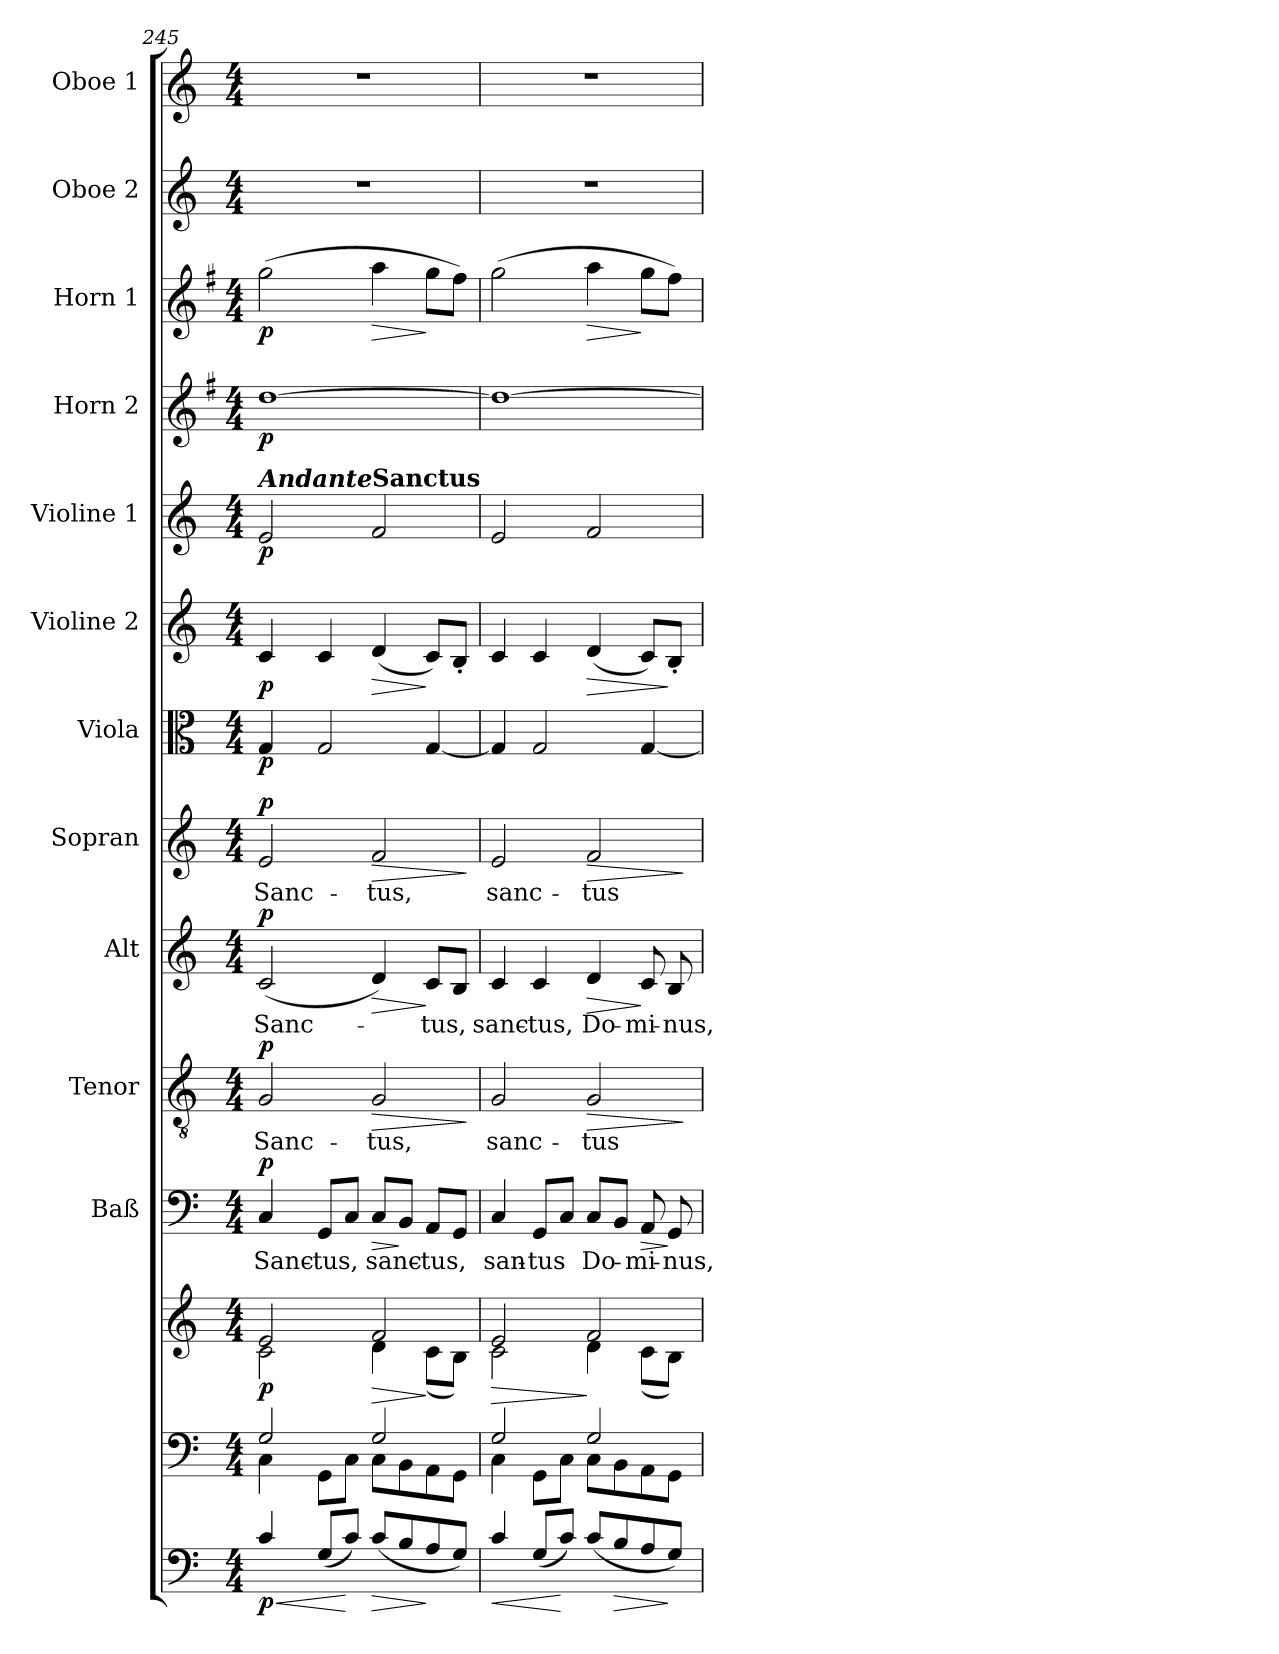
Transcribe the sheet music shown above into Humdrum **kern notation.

**kern	**dynam	**kern	**kern	**dynam	**kern	**text	**dynam	**kern	**text	**dynam	**kern	**text	**dynam	**kern	**text	**dynam	**kern	**dynam	**kern	**dynam	**kern	**dynam	**kern	**dynam	**kern	**dynam	**kern	**kern
*part13	*part13	*part12	*part12	*part12	*part11	*part11	*part11	*part10	*part10	*part10	*part9	*part9	*part9	*part8	*part8	*part8	*part7	*part7	*part6	*part6	*part5	*part5	*part4	*part4	*part3	*part3	*part2	*part1
*staff14	*staff14	*staff13	*staff12	*staff12/13	*staff11	*staff11	*staff11	*staff10	*staff10	*staff10	*staff9	*staff9	*staff9	*staff8	*staff8	*staff8	*staff7	*staff7	*staff6	*staff6	*staff5	*staff5	*staff4	*staff4	*staff3	*staff3	*staff2	*staff1
*	*	*	*	*	*I"Baß	*	*	*I"Tenor	*	*	*I"Alt	*	*	*I"Sopran	*	*	*I"Viola	*	*I"Violine 2	*	*I"Violine 1	*	*I"Horn 2	*	*I"Horn 1	*	*I"Oboe 2	*I"Oboe 1
*	*	*	*	*	*I'Baß	*	*	*I'Ten	*	*	*I'Alt	*	*	*I'Sop	*	*	*I'Vla.	*	*I'Vln. 2	*	*I'Vln. 1	*	*I'Hrn. 2	*	*I'Hrn. 1	*	*I'Ob. 2	*I'Ob. 1
!!LO:PB:g=z
*clefF4	*	*clefF4	*clefG2	*	*clefF4	*	*	*clefGv2	*	*	*clefG2	*	*	*clefG2	*	*	*clefC3	*	*clefG2	*	*clefG2	*	*clefG2	*	*clefG2	*	*clefG2	*clefG2
*ITrd7c12	*	*	*	*	*	*	*	*	*	*	*	*	*	*	*	*	*	*	*	*	*	*	*ITrd4c7	*	*ITrd4c7	*	*	*
*k[]	*	*k[]	*k[]	*	*k[]	*	*	*k[]	*	*	*k[]	*	*	*k[]	*	*	*k[]	*	*k[]	*	*k[]	*	*k[]	*	*k[]	*	*k[]	*k[]
*C:	*	*C:	*C:	*	*C:	*	*	*C:	*	*	*C:	*	*	*C:	*	*	*C:	*	*C:	*	*C:	*	*C:	*	*C:	*	*C:	*C:
*M4/4	*	*M4/4	*M4/4	*	*M4/4	*	*	*M4/4	*	*	*M4/4	*	*	*M4/4	*	*	*M4/4	*	*M4/4	*	*M4/4	*	*M4/4	*	*M4/4	*	*M4/4	*M4/4
=245	=245	=245	=245	=245	=245	=245	=245	=245	=245	=245	=245	=245	=245	=245	=245	=245	=245	=245	=245	=245	=245	=245	=245	=245	=245	=245	=245	=245
!	!	!	!	!	!	!	!	!	!	!	!	!	!	!	!	!	!	!	!	!	!LO:TX:a:Bi:t=Andante	!	!	!	!	!	!	!
!	!LO:HP:b	!	!	!	!	!LO:LY:b	!	!	!LO:LY:b	!	!	!LO:LY:b	!	!	!LO:LY:b	!	!	!	!	!	!	!	!	!	!	!	!	!
*	*	*^	*^	*	*	*	*	*	*	*	*	*	*	*	*	*	*	*	*	*	*	*	*	*	*	*	*	*
!	!LO:DY:n=1:b	!	!	!	!	!LO:DY:b	!	!	!LO:DY:a	!	!	!LO:DY:a	!	!	!LO:DY:a	!	!	!LO:DY:a	!	!LO:DY:b	!	!LO:DY:b	!	!LO:DY:b	!	!LO:DY:b	!	!LO:DY:b	!	!
4C/	< p	2G/	4C\	2e/	2c\	p	4C/	Sanc-	p	2G/	Sanc-	p	(<2c/	Sanc-	p	2e/	Sanc-	p	4G/	p	4c/	p	2e/	p	[1g	p	(>2cc\	p	1r	1r
!	!	!	!	!	!	!	!	!LO:LY:b	!	!	!	!	!	!	!	!	!	!	!	!	!	!	!	!	!	!	!	!	!	!
(<8GG/L	.	.	8GG\L	.	.	.	8GG/L	-tus,	.	.	.	.	.	.	.	.	.	.	2G/	.	4c/	.	.	.	.	.	.	.	.	.
8C/J)	[	.	8C\J	.	.	.	8C/J	.	.	.	.	.	.	.	.	.	.	.	.	.	.	.	.	.	.	.	.	.	.	.
!	!	!	!	!	!	!	!	!	!	!	!	!	!	!	!	!	!	!	!	!	!	!	!LO:TX:a:B:t=Sanctus	!	!	!	!	!	!	!
!	!LO:HP:b	!	!	!	!	!LO:HP:b	!	!LO:LY:b	!LO:HP:b	!	!LO:LY:b	!LO:HP:b	!	!	!LO:HP:b	!	!LO:LY:b	!LO:HP:b	!	!	!	!LO:HP:b	!	!	!	!	!	!LO:HP:b	!	!
(<8C/L	>	2G/	8C\L	2f/	4d\	>	8C/L	sanc-	>	2G/	-tus,	>	4d/)	.	>	2f/	-tus,	>	.	.	(<4d/	>	2f/	.	.	.	4dd\	>	.	.
8BB/	.	.	8BB\	.	.	.	8BB/J	.	]	.	.	.	.	.	.	.	.	.	.	.	.	.	.	.	.	.	.	.	.	.
!	!	!	!	!	!	!	!	!LO:LY:b	!	!	!	!	!	!LO:LY:b	!	!	!	!	!	!	!	!	!	!	!	!	!	!	!	!
8AA/	]	.	8AA\	.	(<8c\L	]	8AA/L	-tus,	.	.	.	.	8c/L	-tus,	]	.	.	.	[4G/	.	8c/L)	]	.	.	.	.	8cc\L	]	.	.
8GG/J)	.	.	8GG\J	.	8B\J)	.	8GG/J	.	.	.	.	.	8B/J	.	.	.	.	.	.	.	8B'</J	.	.	.	.	.	8b\J)	.	.	.
*	*	*v	*v	*	*	*	*	*	*	*	*	*	*	*	*	*	*	*	*	*	*	*	*	*	*	*	*	*	*	*
*	*	*	*v	*v	*	*	*	*	*	*	*	*	*	*	*	*	*	*	*	*	*	*	*	*	*	*	*	*	*
.	.	.	.	.	.	.	.	.	.	]	.	.	.	.	.	]	.	.	.	.	.	.	.	.	.	.	.	.
=246	=246	=246	=246	=246	=246	=246	=246	=246	=246	=246	=246	=246	=246	=246	=246	=246	=246	=246	=246	=246	=246	=246	=246	=246	=246	=246	=246	=246
!	!LO:HP:b	!	!	!LO:HP:b	!	!LO:LY:b	!	!	!LO:LY:b	!	!	!LO:LY:b	!	!	!LO:LY:b	!	!	!	!	!	!	!	!	!	!	!	!	!
*	*	*^	*^	*	*	*	*	*	*	*	*	*	*	*	*	*	*	*	*	*	*	*	*	*	*	*	*	*
4C/	<	2G/	4C\	2e/	2c\	>	4C/	san-	.	2G/	sanc-	.	4c/	sanc-	.	2e/	sanc-	.	4G/]	.	4c/	.	2e/	.	1g_	.	(>2cc\	.	1r	1r
!	!	!	!	!	!	!	!	!LO:LY:b	!	!	!	!	!	!LO:LY:b	!	!	!	!	!	!	!	!	!	!	!	!	!	!	!	!
(<8GG/L	.	.	8GG\L	.	.	.	8GG/L	-tus	.	.	.	.	4c/	-tus,	.	.	.	.	2G/	.	4c/	.	.	.	.	.	.	.	.	.
8C/J)	[	.	8C\J	.	.	.	8C/J	.	.	.	.	.	.	.	.	.	.	.	.	.	.	.	.	.	.	.	.	.	.	.
!	!	!	!	!	!	!	!	!LO:LY:b	!	!	!LO:LY:b	!LO:HP:b	!	!LO:LY:b	!LO:HP:b	!	!LO:LY:b	!LO:HP:b	!	!	!	!LO:HP:b	!	!	!	!	!	!LO:HP:b	!	!
(<8C/L	.	2G/	8C\L	2f/	4d\	]	8C/L	Do-	.	2G/	-tus	>	4d/	Do-	>	2f/	-tus	>	.	.	(<4d/	>	2f/	.	.	.	4dd\	>	.	.
!	!LO:HP:b	!	!	!	!	!	!	!	!	!	!	!	!	!	!	!	!	!	!	!	!	!	!	!	!	!	!	!	!	!
8BB/	>	.	8BB\	.	.	.	8BB/J	.	.	.	.	.	.	.	.	.	.	.	.	.	.	.	.	.	.	.	.	.	.	.
!	!	!	!	!	!	!	!	!LO:LY:b	!LO:HP:b	!	!	!	!	!LO:LY:b	!	!	!	!	!	!	!	!	!	!	!	!	!	!	!	!
8AA/	.	.	8AA\	.	(>8c\L	.	8AA/	-mi-	>	.	.	.	8c/	-mi-	]	.	.	.	[4G/	.	8c/L)	.	.	.	.	.	8cc\L	]	.	.
!	!	!	!	!	!	!	!	!LO:LY:b	!	!	!	!	!	!LO:LY:b	!	!	!	!	!	!	!	!	!	!	!	!	!	!	!	!
8GG/J)	]	.	8GG\J	.	8B\J)	.	8GG/	-nus,	]	.	.	.	8B/	-nus,	.	.	.	.	.	.	8B'</J	]	.	.	.	.	8b\J)	.	.	.
*	*	*v	*v	*	*	*	*	*	*	*	*	*	*	*	*	*	*	*	*	*	*	*	*	*	*	*	*	*	*	*
*	*	*	*v	*v	*	*	*	*	*	*	*	*	*	*	*	*	*	*	*	*	*	*	*	*	*	*	*	*	*
.	.	.	.	.	.	.	.	.	.	]	.	.	.	.	.	]	.	.	.	.	.	.	.	.	.	.	.	.
=	=	=	=	=	=	=	=	=	=	=	=	=	=	=	=	=	=	=	=	=	=	=	=	=	=	=	=	=
*-	*-	*-	*-	*-	*-	*-	*-	*-	*-	*-	*-	*-	*-	*-	*-	*-	*-	*-	*-	*-	*-	*-	*-	*-	*-	*-	*-	*-
